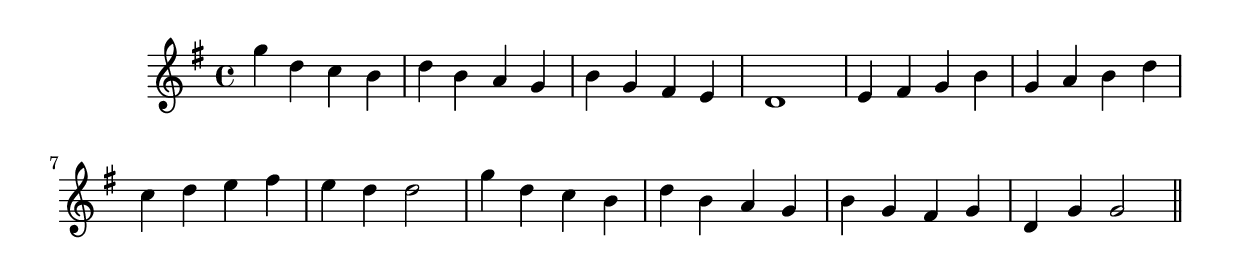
\version "2.14.0"
%{\header {
  composer = "B. Crowell"
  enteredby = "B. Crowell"
}%}
\score{{\key g \major
\time 4/4
%{\tempo 4=130
%}\relative f'' {
  g4 d c b | d b a g | b g fis e | d1 | e4 fis g b | g a b d | c d e fis | e d d2 |
  g4 d c b | d b a g | b g fis g | d g g2
  \bar "||"
}

}}